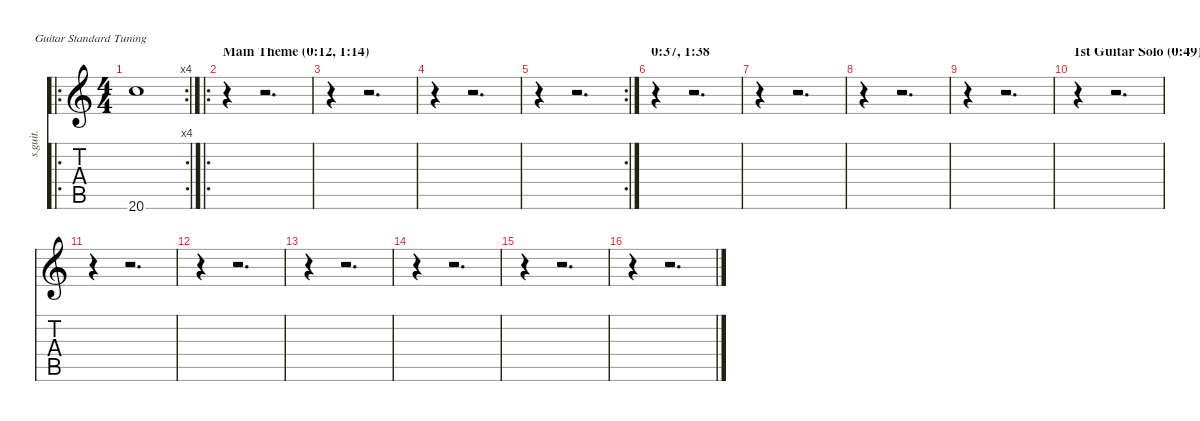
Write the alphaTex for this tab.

\defaultSystemsLayout 4
\hideDynamics
\bracketExtendMode nobrackets
\track ("Waves Noise" "s.guit.") {instrument seashore}
\staff {score tabs}
\tuning (E4 B3 G3 D3 A2 E2)
\displaytranspose 12
\ro
\rc 4
\ts (4 4)
\beaming (8 2 2 2 2)
\tempo (78 hide)
\clef g2
\ks c
20.6.1{dy mf instrument seashore} |
\ro
\section ("" "Main Theme (0:12, 1:14)")
r.4 r.2{d} |
r.4 r.2{d} |
r.4 r.2{d} |
\rc 2
r.4 r.2{d} |
\section ("" "0:37, 1:38")
r.4 r.2{d} |
r.4 r.2{d} |
r.4 r.2{d} |
r.4 r.2{d} |
\section ("" "1st Guitar Solo (0:49)")
r.4 r.2{d} |
r.4 r.2{d} |
r.4 r.2{d} |
r.4 r.2{d} |
r.4 r.2{d} |
r.4 r.2{d} |
r.4 r.2{d}
